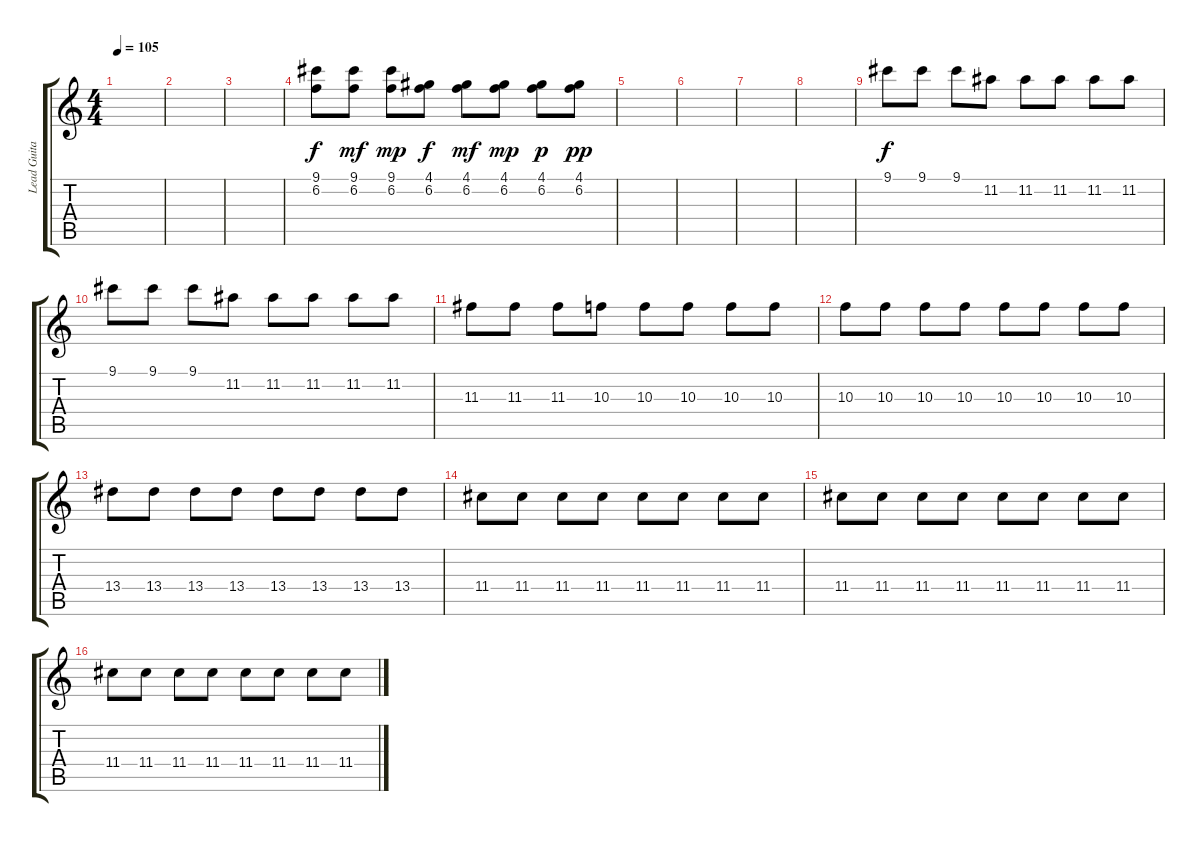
\track ("Lead Guitar 3" "Lead Guita") {instrument electricguitarclean}
\staff {score tabs}
\tuning (E4 B3 G3 D3 A2 E2) {hide}
\ts (4 4)
\tempo 105
\clef g2
\ks c
|
|
|
(9.1 6.2).8{dy f} (9.1 6.2).8{dy mf} (9.1 6.2).8{dy mp} (4.1 6.2).8{dy f} (4.1 6.2).8{dy mf} (4.1 6.2).8{dy mp} (4.1 6.2).8{dy p} (4.1 6.2).8{dy pp} |
|
|
|
|
9.1.8{dy f instrument distortionguitar} 9.1.8 9.1.8 11.2.8 11.2.8 11.2.8 11.2.8 11.2.8 |
9.1.8 9.1.8 9.1.8 11.2.8 11.2.8 11.2.8 11.2.8 11.2.8 |
11.3.8 11.3.8 11.3.8 10.3.8 10.3.8 10.3.8 10.3.8 10.3.8 |
10.3.8 10.3.8 10.3.8 10.3.8 10.3.8 10.3.8 10.3.8 10.3.8 |
13.4.8 13.4.8 13.4.8 13.4.8 13.4.8 13.4.8 13.4.8 13.4.8 |
11.4.8 11.4.8 11.4.8 11.4.8 11.4.8 11.4.8 11.4.8 11.4.8 |
11.4.8 11.4.8 11.4.8 11.4.8 11.4.8 11.4.8 11.4.8 11.4.8 |
11.4.8 11.4.8 11.4.8 11.4.8 11.4.8 11.4.8 11.4.8 11.4.8
